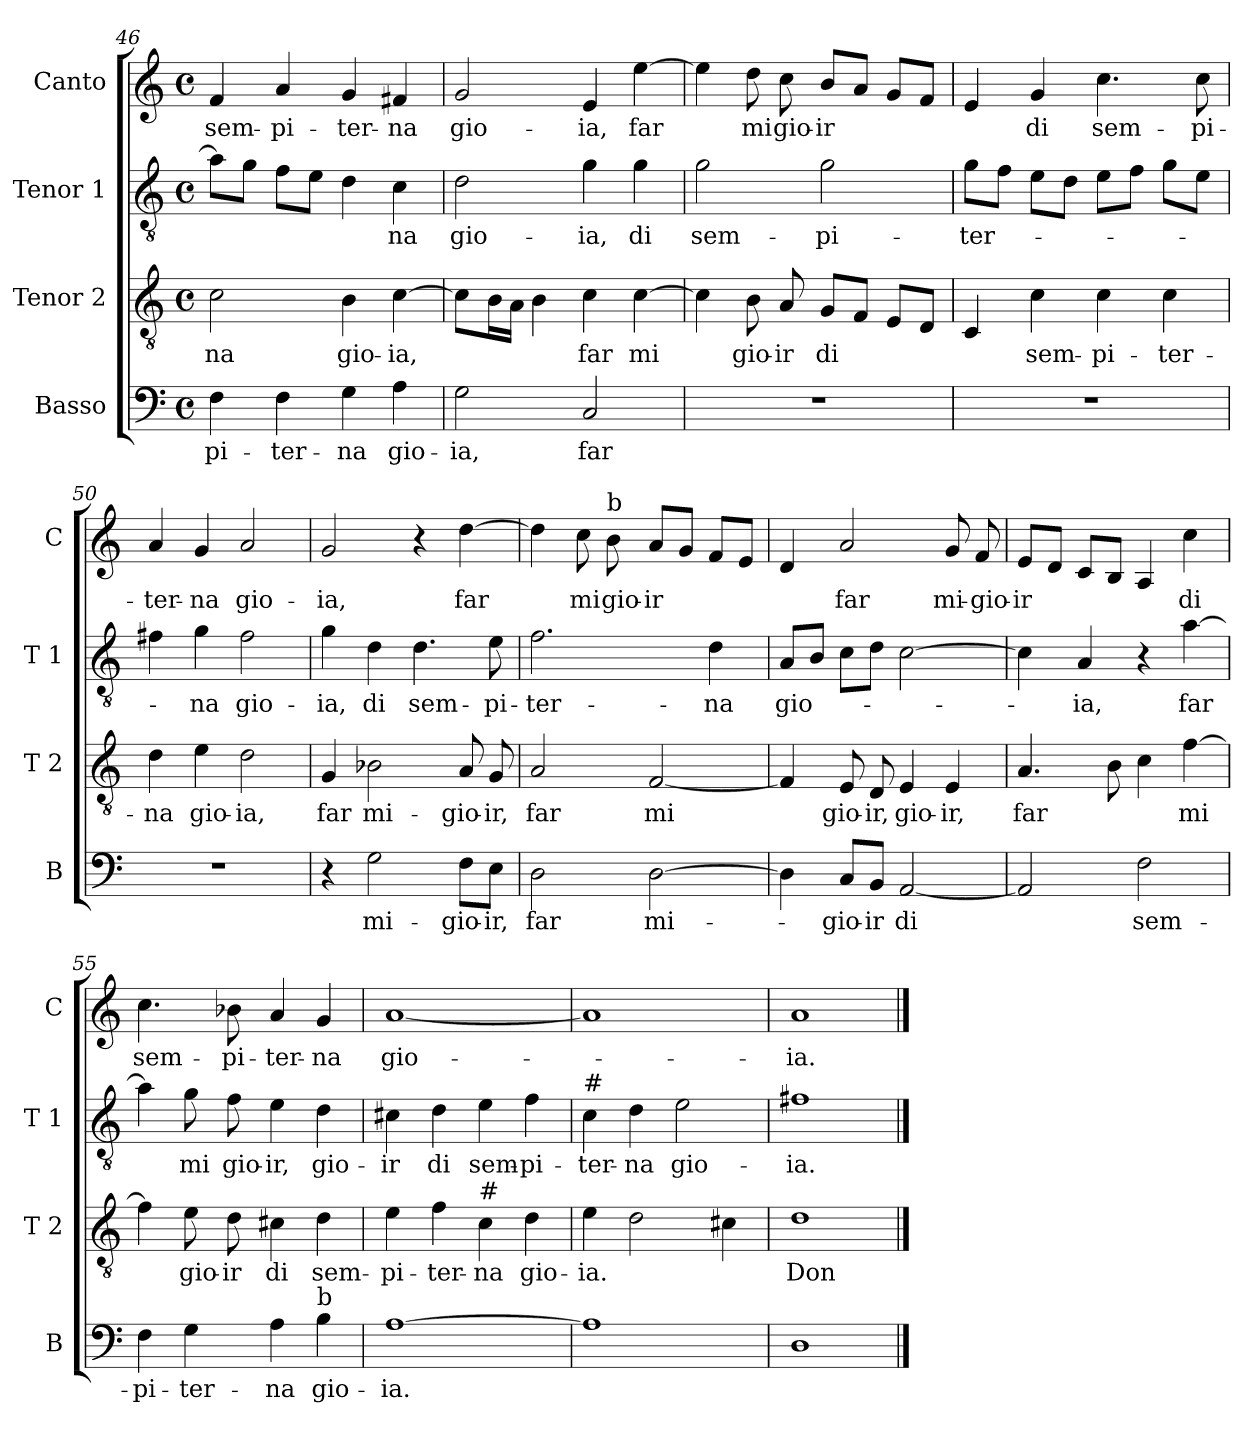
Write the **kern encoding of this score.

**kern	**text	**kern	**text	**kern	**text	**kern	**text
*part4	*part4	*part3	*part3	*part2	*part2	*part1	*part1
*staff4	*staff4	*staff3	*staff3	*staff2	*staff2	*staff1	*staff1
*I"Basso	*	*I"Tenor 2	*	*I"Tenor 1	*	*I"Canto	*
*I'B	*	*I'T 2	*	*I'T 1	*	*I'C	*
*clefF4	*	*clefGv2	*	*clefGv2	*	*clefG2	*
*k[]	*	*k[]	*	*k[]	*	*k[]	*
*C:	*	*C:	*	*C:	*	*C:	*
*M4/4	*	*M4/4	*	*M4/4	*	*M4/4	*
*met(c)	*	*met(c)	*	*met(c)	*	*met(c)	*
=46	=46	=46	=46	=46	=46	=46	=46
!	!LO:LY:b	!	!LO:LY:b	!	!	!	!LO:LY:b
4F\	-pi-	2c\	-na	8a\L]	.	4f/	sem-
.	.	.	.	8g\J	.	.	.
!	!LO:LY:b	!	!	!	!	!	!LO:LY:b
4F\	-ter-	.	.	8f\L	.	4a/	-pi-
.	.	.	.	8e\J	.	.	.
!	!LO:LY:b	!	!LO:LY:b	!	!	!	!LO:LY:b
4G\	-na	4B\	gio-	4d\	.	4g/	-ter-
!	!LO:LY:b	!	!LO:LY:b	!	!LO:LY:b	!	!LO:LY:b
4A\	gio-	[4c\	-ia,	4c\	-na	4f#X/	-na
=47	=47	=47	=47	=47	=47	=47	=47
!	!LO:LY:b	!	!	!	!LO:LY:b	!	!LO:LY:b
2G\	-ia,	8c\L]	.	2d\	gio-	2g/	gio-
.	.	16B\L	.	.	.	.	.
.	.	16A\JJ	.	.	.	.	.
.	.	4B\	.	.	.	.	.
!	!LO:LY:b	!	!LO:LY:b	!	!LO:LY:b	!	!LO:LY:b
2C/	far	4c\	far	4g\	-ia,	4e/	-ia,
!	!	!	!LO:LY:b	!	!LO:LY:b	!	!LO:LY:b
.	.	[4c\	mi	4g\	di	[4ee\	far
!!LO:LB:g=z
=48	=48	=48	=48	=48	=48	=48	=48
!	!	!	!	!	!LO:LY:b	!	!
1r	.	4c\]	.	2g\	sem-	4ee\]	.
!	!	!	!LO:LY:b	!	!	!	!LO:LY:b
.	.	8B\	gio-	.	.	8dd\	mi
!	!	!	!LO:LY:b	!	!	!	!LO:LY:b
.	.	8A/	-ir	.	.	8cc\	gio-
!	!	!	!LO:LY:b	!	!LO:LY:b	!	!LO:LY:b
.	.	8G/L	di	2g\	-pi-	8b/L	-ir
.	.	8F/J	.	.	.	8a/J	.
.	.	8E/L	.	.	.	8g/L	.
.	.	8D/J	.	.	.	8f/J	.
=49	=49	=49	=49	=49	=49	=49	=49
!	!	!	!	!	!LO:LY:b	!	!
1r	.	4C/	.	8g\L	-ter-	4e/	.
.	.	.	.	8f\J	.	.	.
!	!	!	!LO:LY:b	!	!	!	!LO:LY:b
.	.	4c\	sem-	8e\L	.	4g/	di
.	.	.	.	8d\J	.	.	.
!	!	!	!LO:LY:b	!	!	!	!LO:LY:b
.	.	4c\	-pi-	8e\L	.	4.cc\	sem-
.	.	.	.	8f\J	.	.	.
!	!	!	!LO:LY:b	!	!	!	!
.	.	4c\	-ter-	8g\L	.	.	.
!	!	!	!	!	!	!	!LO:LY:b
.	.	.	.	8e\J	.	8cc\	-pi-
=50	=50	=50	=50	=50	=50	=50	=50
!	!	!	!LO:LY:b	!	!	!	!LO:LY:b
1r	.	4d\	-na	4f#X\	.	4a/	-ter-
!	!	!	!LO:LY:b	!	!LO:LY:b	!	!LO:LY:b
.	.	4e\	gio-	4g\	-na	4g/	-na
!	!	!	!LO:LY:b	!	!LO:LY:b	!	!LO:LY:b
.	.	2d\	-ia,	2f#\	gio-	2a/	gio-
=51	=51	=51	=51	=51	=51	=51	=51
!	!	!	!LO:LY:b	!	!LO:LY:b	!	!LO:LY:b
4r	.	4G/	far	4g\	-ia,	2g/	-ia,
!	!LO:LY:b	!	!LO:LY:b	!	!LO:LY:b	!	!
2G\	mi-	2B-X\	mi-	4d\	di	.	.
!	!	!	!	!	!LO:LY:b	!	!
.	.	.	.	4.d\	sem-	4r	.
!	!LO:LY:b	!	!LO:LY:b	!	!	!	!LO:LY:b
8F\L	-gio-	8A/	-gio-	.	.	[4dd\	far
!	!LO:LY:b	!	!LO:LY:b	!	!LO:LY:b	!	!
8E\J	-ir,	8G/	-ir,	8e\	-pi-	.	.
=52	=52	=52	=52	=52	=52	=52	=52
!	!LO:LY:b	!	!LO:LY:b	!	!LO:LY:b	!	!
2D\	far	2A/	far	2.f\	-ter-	4dd\]	.
!	!	!	!	!	!	!	!LO:LY:b
.	.	.	.	.	.	8cc\	mi
!	!	!	!	!	!	!LO:TX:a:t=b	!
!	!	!	!	!	!	!	!LO:LY:b
.	.	.	.	.	.	8b\	gio-
!	!LO:LY:b	!	!LO:LY:b	!	!	!	!LO:LY:b
[2D\	mi-	[2F/	mi	.	.	8a/L	-ir
.	.	.	.	.	.	8g/J	.
!	!	!	!	!	!LO:LY:b	!	!
.	.	.	.	4d\	-na	8f/L	.
.	.	.	.	.	.	8e/J	.
!!LO:LB:g=z
=53	=53	=53	=53	=53	=53	=53	=53
!	!	!	!	!	!LO:LY:b	!	!
4D\]	.	4F/]	.	8A/L	gio-	4d/	.
.	.	.	.	8B/J	.	.	.
!	!LO:LY:b	!	!LO:LY:b	!	!	!	!LO:LY:b
8C/L	-gio-	8E/	gio-	8c\L	.	2a/	far
!	!LO:LY:b	!	!LO:LY:b	!	!	!	!
8BB/J	-ir	8D/	-ir,	8d\J	.	.	.
!	!LO:LY:b	!	!LO:LY:b	!	!	!	!
[2AA/	di	4E/	gio-	[2c\	.	.	.
!	!	!	!LO:LY:b	!	!	!	!LO:LY:b
.	.	4E/	-ir,	.	.	8g/	mi-
!	!	!	!	!	!	!	!LO:LY:b
.	.	.	.	.	.	8f/	-gio-
=54	=54	=54	=54	=54	=54	=54	=54
!	!	!	!LO:LY:b	!	!	!	!LO:LY:b
2AA/]	.	4.A/	far	4c\]	.	8e/L	-ir
.	.	.	.	.	.	8d/J	.
!	!	!	!	!	!LO:LY:b	!	!
.	.	.	.	4A/	-ia,	8c/L	.
.	.	8B\	.	.	.	8B/J	.
!	!LO:LY:b	!	!	!	!	!	!
2F\	sem-	4c\	.	4r	.	4A/	.
!	!	!	!LO:LY:b	!	!LO:LY:b	!	!LO:LY:b
.	.	[4f\	mi	[4a\	far	4cc\	di
=55	=55	=55	=55	=55	=55	=55	=55
!	!LO:LY:b	!	!	!	!	!	!LO:LY:b
4F\	-pi-	4f\]	.	4a\]	.	4.cc\	sem-
!	!LO:LY:b	!	!LO:LY:b	!	!LO:LY:b	!	!
4G\	-ter-	8e\	gio-	8g\	mi	.	.
!	!	!	!LO:LY:b	!	!LO:LY:b	!	!LO:LY:b
.	.	8d\	-ir	8f\	gio-	8b-X\	-pi-
!	!LO:LY:b	!	!LO:LY:b	!	!LO:LY:b	!	!LO:LY:b
4A\	-na	4c#X\	di	4e\	-ir,	4a/	-ter-
!LO:TX:a:t=b	!	!	!	!	!	!	!
!	!LO:LY:b	!	!LO:LY:b	!	!LO:LY:b	!	!LO:LY:b
4B\	gio-	4d\	sem-	4d\	gio-	4g/	-na
=56	=56	=56	=56	=56	=56	=56	=56
!	!LO:LY:b	!	!LO:LY:b	!	!LO:LY:b	!	!LO:LY:b
[1A	-ia.	4e\	-pi-	4c#X\	-ir	[1a	gio-
!	!	!	!LO:LY:b	!	!LO:LY:b	!	!
.	.	4f\	-ter-	4d\	di	.	.
!	!	!LO:TX:a:t=#	!	!	!	!	!
!	!	!	!LO:LY:b	!	!LO:LY:b	!	!
.	.	4c\	-na	4e\	sem-	.	.
!	!	!	!LO:LY:b	!	!LO:LY:b	!	!
.	.	4d\	gio-	4f\	-pi-	.	.
=57	=57	=57	=57	=57	=57	=57	=57
!	!	!	!	!LO:TX:a:t=#	!	!	!
!	!	!	!LO:LY:b	!	!LO:LY:b	!	!
1A]	.	4e\	-ia.	4c\	-ter-	1a]	.
!	!	!	!	!	!LO:LY:b	!	!
.	.	2d\	.	4d\	-na	.	.
!	!	!	!	!	!LO:LY:b	!	!
.	.	.	.	2e\	gio-	.	.
.	.	4c#X\	.	.	.	.	.
=58	=58	=58	=58	=58	=58	=58	=58
!	!	!	!LO:LY:b	!	!LO:LY:b	!	!LO:LY:b
1D	.	1d	Don-	1f#X	-ia.	1a	-ia.
==	==	==	==	==	==	==	==
*-	*-	*-	*-	*-	*-	*-	*-
